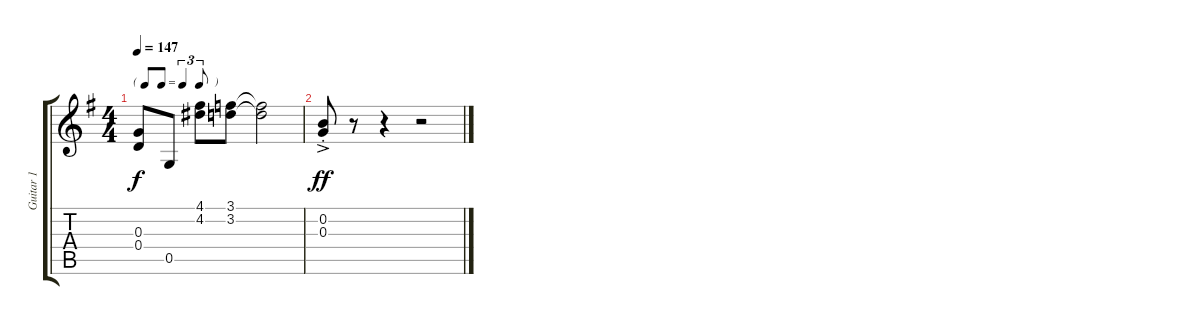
\track ("Guitar 1" "Guitar 1") {instrument overdrivenguitar}
\staff {score tabs}
\tuning (D4 B3 G3 D3 G2 D2) {hide}
\ts (4 4)
\tf triplet8th
\tempo 147
\clef g2
\ks g
(0.3 0.4).8{dy f} 0.5.8 (4.1 4.2).8 (3.1 3.2).8 (3.1{t} 3.2{t}).2 |
(0.2{ac st} 0.3{ac st}).8{dy ff} r.8 r.4 r.2
